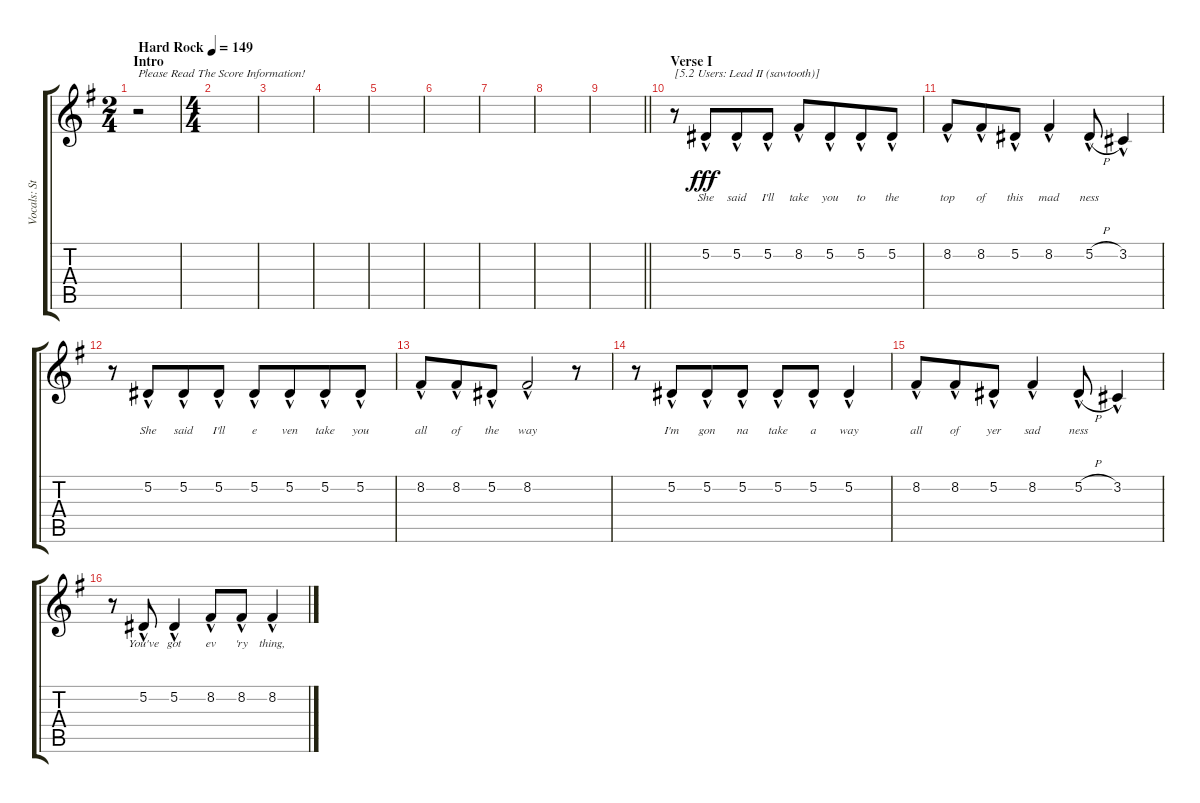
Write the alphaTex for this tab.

\track ("Vocals: Stephen" "Vocals: St") {instrument lead2sawtooth}
\staff {score tabs}
\tuning (Eb4 Bb3 Gb3 Db3 Ab2 Eb2) {hide}
\ts (2 4)
\section ("" "Intro")
\tempo (149 "Hard Rock")
\clef g2
\ks g
r.2{txt "Please Read The Score Information!" dy fff instrument lead2sawtooth} |
\ts (4 4)
|
|
|
|
|
|
|
\barLineRight lightlight
|
\section ("" "Verse I")
r.8{txt "[5.2 Users: Lead II (sawtooth)]"} 5.2{hac}.8{lyrics (0 "She") lyrics (1 "") lyrics (2 "") lyrics (3 "") lyrics (4 "") beam merge} 5.2{hac}.8{lyrics (0 "said") lyrics (1 "") lyrics (2 "") lyrics (3 "") lyrics (4 "")} 5.2{hac}.8{lyrics (0 "I'll") lyrics (1 "") lyrics (2 "") lyrics (3 "") lyrics (4 "")} 8.2{hac}.8{lyrics (0 "take") lyrics (1 "") lyrics (2 "") lyrics (3 "") lyrics (4 "")} 5.2{hac}.8{lyrics (0 "you") lyrics (1 "") lyrics (2 "") lyrics (3 "") lyrics (4 "") beam merge} 5.2{hac}.8{lyrics (0 "to") lyrics (1 "") lyrics (2 "") lyrics (3 "") lyrics (4 "")} 5.2{hac}.8{lyrics (0 "the") lyrics (1 "") lyrics (2 "") lyrics (3 "") lyrics (4 "")} |
8.2{hac}.8{lyrics (0 "top") lyrics (1 "") lyrics (2 "") lyrics (3 "") lyrics (4 "")} 8.2{hac}.8{lyrics (0 "of") lyrics (1 "") lyrics (2 "") lyrics (3 "") lyrics (4 "") beam merge} 5.2{hac}.8{lyrics (0 "this") lyrics (1 "") lyrics (2 "") lyrics (3 "") lyrics (4 "")} 8.2{hac}.4{lyrics (0 "mad") lyrics (1 "") lyrics (2 "") lyrics (3 "") lyrics (4 "")} 5.2{h hac}.8{lyrics (0 "ness") lyrics (1 "") lyrics (2 "") lyrics (3 "") lyrics (4 "")} 3.2{hac}.4{lyrics (0 "") lyrics (1 "") lyrics (2 "") lyrics (3 "") lyrics (4 "")} |
r.8 5.2{hac}.8{lyrics (0 "She") lyrics (1 "") lyrics (2 "") lyrics (3 "") lyrics (4 "") beam merge} 5.2{hac}.8{lyrics (0 "said") lyrics (1 "") lyrics (2 "") lyrics (3 "") lyrics (4 "")} 5.2{hac}.8{lyrics (0 "I'll") lyrics (1 "") lyrics (2 "") lyrics (3 "") lyrics (4 "")} 5.2{hac}.8{lyrics (0 "e") lyrics (1 "") lyrics (2 "") lyrics (3 "") lyrics (4 "")} 5.2{hac}.8{lyrics (0 "ven") lyrics (1 "") lyrics (2 "") lyrics (3 "") lyrics (4 "") beam merge} 5.2{hac}.8{lyrics (0 "take") lyrics (1 "") lyrics (2 "") lyrics (3 "") lyrics (4 "")} 5.2{hac}.8{lyrics (0 "you") lyrics (1 "") lyrics (2 "") lyrics (3 "") lyrics (4 "")} |
8.2{hac}.8{lyrics (0 "all") lyrics (1 "") lyrics (2 "") lyrics (3 "") lyrics (4 "")} 8.2{hac}.8{lyrics (0 "of") lyrics (1 "") lyrics (2 "") lyrics (3 "") lyrics (4 "") beam merge} 5.2{hac}.8{lyrics (0 "the") lyrics (1 "") lyrics (2 "") lyrics (3 "") lyrics (4 "")} 8.2{hac}.2{lyrics (0 "way") lyrics (1 "") lyrics (2 "") lyrics (3 "") lyrics (4 "")} r.8 |
r.8 5.2{hac}.8{lyrics (0 "I'm") lyrics (1 "") lyrics (2 "") lyrics (3 "") lyrics (4 "") beam merge} 5.2{hac}.8{lyrics (0 "gon") lyrics (1 "") lyrics (2 "") lyrics (3 "") lyrics (4 "")} 5.2{hac}.8{lyrics (0 "na") lyrics (1 "") lyrics (2 "") lyrics (3 "") lyrics (4 "")} 5.2{hac}.8{lyrics (0 "take") lyrics (1 "") lyrics (2 "") lyrics (3 "") lyrics (4 "")} 5.2{hac}.8{lyrics (0 "a") lyrics (1 "") lyrics (2 "") lyrics (3 "") lyrics (4 "")} 5.2{hac}.4{lyrics (0 "way") lyrics (1 "") lyrics (2 "") lyrics (3 "") lyrics (4 "")} |
8.2{hac}.8{lyrics (0 "all") lyrics (1 "") lyrics (2 "") lyrics (3 "") lyrics (4 "")} 8.2{hac}.8{lyrics (0 "of") lyrics (1 "") lyrics (2 "") lyrics (3 "") lyrics (4 "") beam merge} 5.2{hac}.8{lyrics (0 "yer") lyrics (1 "") lyrics (2 "") lyrics (3 "") lyrics (4 "")} 8.2{hac}.4{lyrics (0 "sad") lyrics (1 "") lyrics (2 "") lyrics (3 "") lyrics (4 "")} 5.2{h hac}.8{lyrics (0 "ness") lyrics (1 "") lyrics (2 "") lyrics (3 "") lyrics (4 "")} 3.2{hac}.4{lyrics (0 "") lyrics (1 "") lyrics (2 "") lyrics (3 "") lyrics (4 "")} |
r.8 5.2{hac}.8{lyrics (0 "You've") lyrics (1 "") lyrics (2 "") lyrics (3 "") lyrics (4 "")} 5.2{hac}.4{lyrics (0 "got") lyrics (1 "") lyrics (2 "") lyrics (3 "") lyrics (4 "")} 8.2{hac}.8{lyrics (0 "ev") lyrics (1 "") lyrics (2 "") lyrics (3 "") lyrics (4 "")} 8.2{hac}.8{lyrics (0 "'ry") lyrics (1 "") lyrics (2 "") lyrics (3 "") lyrics (4 "")} 8.2{hac}.4{lyrics (0 "thing,") lyrics (1 "") lyrics (2 "") lyrics (3 "") lyrics (4 "")}
